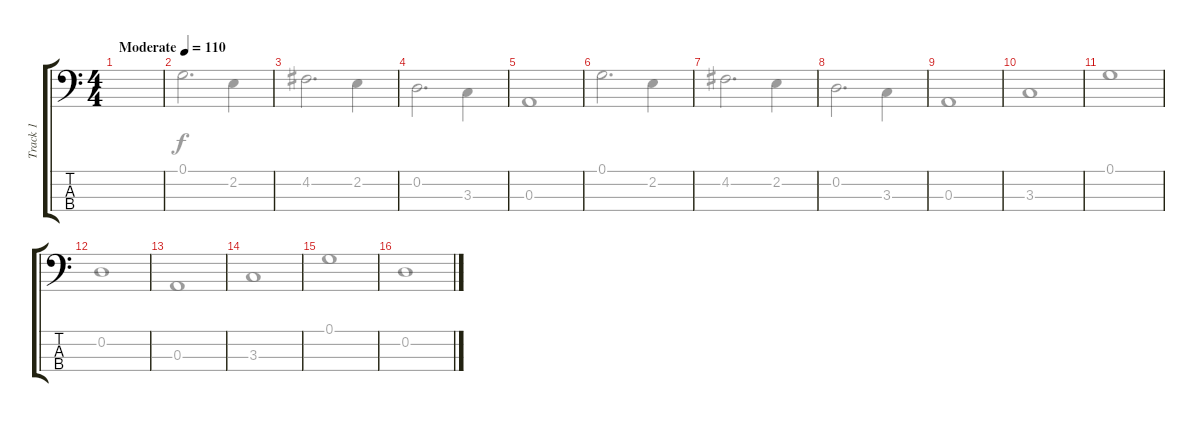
\track ("Track 1" "Track 1") {instrument electricbassfinger}
\staff {score tabs}
\tuning (G2 D2 A1 E1) {hide}
\voice
\ts (4 4)
\tempo (110 "Moderate")
\clef f4
\ks c
|
|
|
|
|
|
|
|
|
|
|
|
|
|
|
\voice
\clef f4
\ks c
|
0.1.2{d} 2.2.4 |
4.2.2{d} 2.2.4 |
0.2.2{d} 3.3.4 |
0.3.1 |
0.1.2{d} 2.2.4 |
4.2.2{d} 2.2.4 |
0.2.2{d} 3.3.4 |
0.3.1 |
3.3.1 |
0.1.1 |
0.2.1 |
0.3.1 |
3.3.1 |
0.1.1 |
0.2.1
